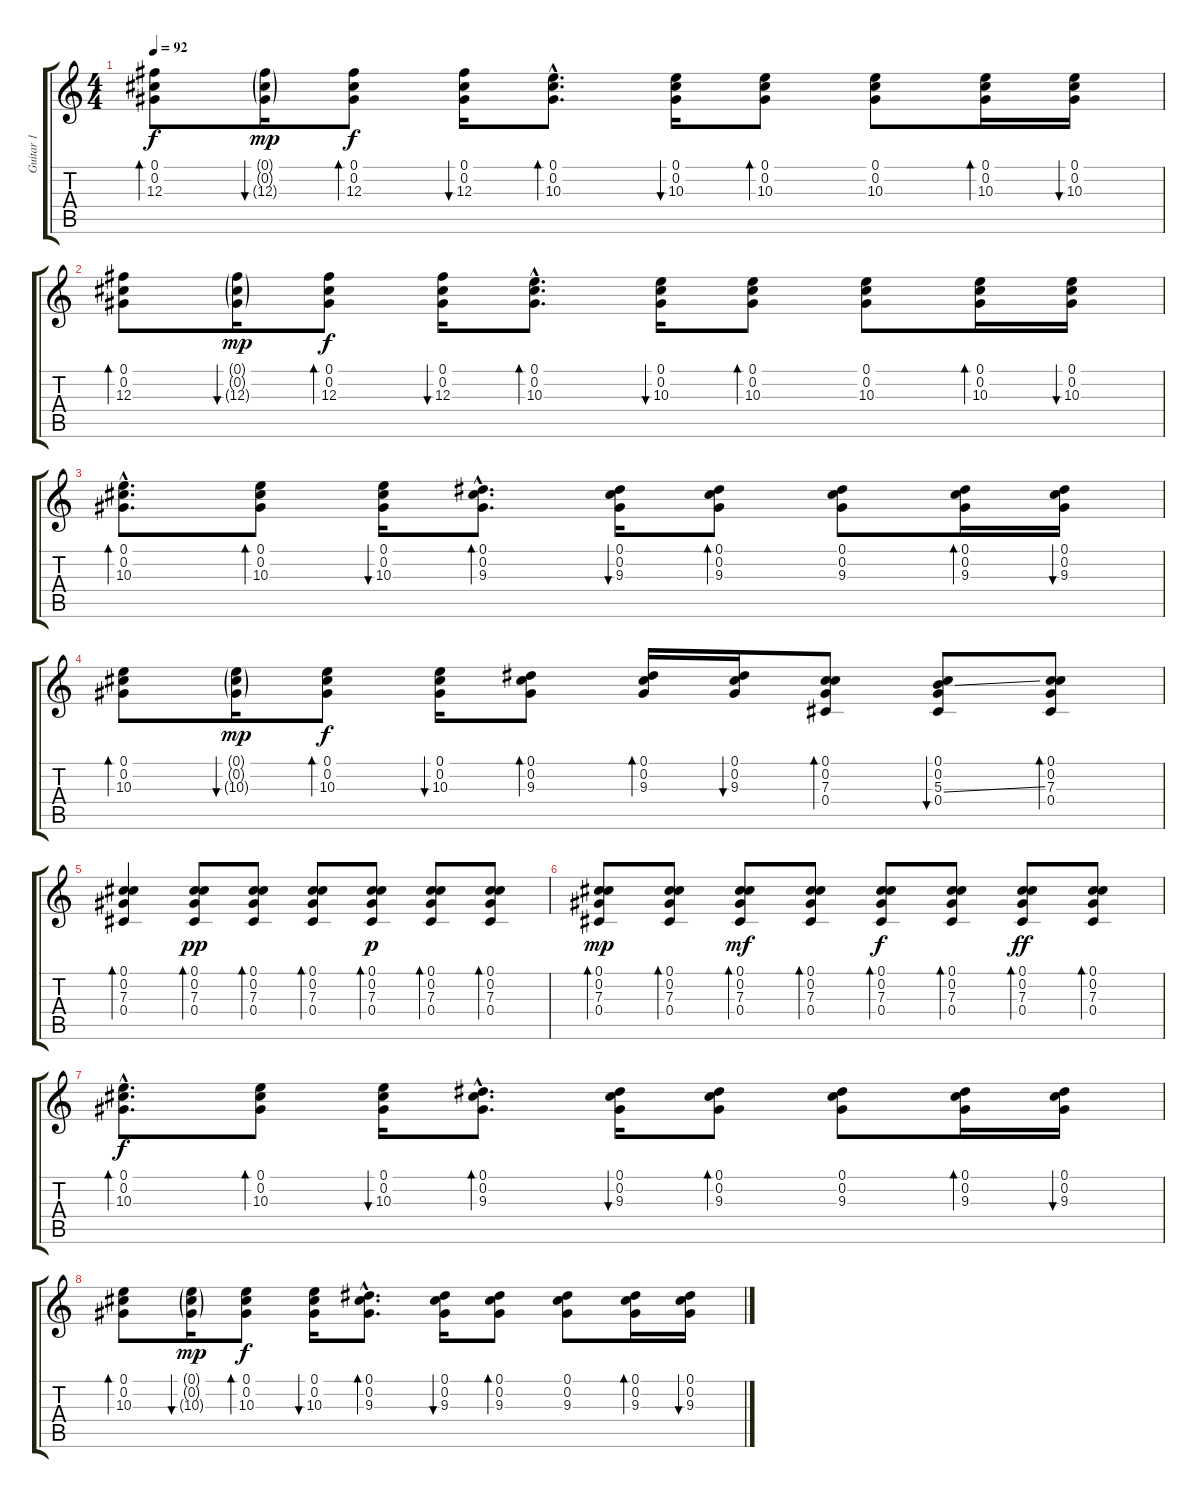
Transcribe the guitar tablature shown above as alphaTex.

\track ("Guitar 1" "Guitar 1") {instrument electricguitarclean}
\staff {score tabs}
\tuning (Db4 Ab3 Gb3 Db3 Ab2 Db2) {hide}
\ts (4 4)
\section ("" "")
\tempo 92
\clef g2
\ks c
(0.1 0.2 12.3).8{bd 30 dy f} (0.1{g} 0.2{g} 12.3{g}).16{bu 30 dy mp} (0.1 0.2 12.3).8{bd 30 dy f} (0.1 0.2 12.3).16{bu 30} (0.1{hac} 0.2{hac} 10.3{hac}).8{d bd 30} (0.1 0.2 10.3).16{bu 30} (0.1 0.2 10.3).8{bd 30} (0.1 0.2 10.3).8 (0.1 0.2 10.3).16{bd 30} (0.1 0.2 10.3).16{bu 30} |
(0.1 0.2 12.3).8{bd 30} (0.1{g} 0.2{g} 12.3{g}).16{bu 30 dy mp} (0.1 0.2 12.3).8{bd 30 dy f} (0.1 0.2 12.3).16{bu 30} (0.1{hac} 0.2{hac} 10.3{hac}).8{d bd 30} (0.1 0.2 10.3).16{bu 30} (0.1 0.2 10.3).8{bd 30} (0.1 0.2 10.3).8 (0.1 0.2 10.3).16{bd 30} (0.1 0.2 10.3).16{bu 30} |
(0.1{hac} 0.2{hac} 10.3{hac}).8{d bd 30} (0.1 0.2 10.3).8{bd 30} (0.1 0.2 10.3).16{bu 30} (0.1{hac} 0.2{hac} 9.3{hac}).8{d bd 30} (0.1 0.2 9.3).16{bu 30} (0.1 0.2 9.3).8{bd 30} (0.1 0.2 9.3).8 (0.1 0.2 9.3).16{bd 30} (0.1 0.2 9.3).16{bu 30} |
(0.1 0.2 10.3).8{bd 30} (0.1{g} 0.2{g} 10.3{g}).16{bu 30 dy mp} (0.1 0.2 10.3).8{bd 30 dy f} (0.1 0.2 10.3).16{bu 30} (0.1 0.2 9.3).8{bd 30} (0.1 0.2 9.3).16{bd 30} (0.1 0.2 9.3).16{bu 30} (0.1 0.2 7.3 0.4).8{bd 60} (0.1 0.2 5.3{ss} 0.4).8{bu 60} (0.1 0.2 7.3 0.4).8{bd 120} |
\section ("" "")
(0.1 0.2 7.3 0.4).4{bd 120} (0.1 0.2 7.3 0.4).8{bd 30 dy pp} (0.1 0.2 7.3 0.4).8{bd 30} (0.1 0.2 7.3 0.4).8{bd 30} (0.1 0.2 7.3 0.4).8{bd 30 dy p} (0.1 0.2 7.3 0.4).8{bd 30} (0.1 0.2 7.3 0.4).8{bd 30} |
(0.1 0.2 7.3 0.4).8{bd 30 dy mp} (0.1 0.2 7.3 0.4).8{bd 30} (0.1 0.2 7.3 0.4).8{bd 30 dy mf} (0.1 0.2 7.3 0.4).8{bd 30} (0.1 0.2 7.3 0.4).8{bd 30 dy f} (0.1 0.2 7.3 0.4).8{bd 30} (0.1 0.2 7.3 0.4).8{bd 30 dy ff} (0.1 0.2 7.3 0.4).8{bd 30} |
(0.1{hac} 0.2{hac} 10.3{hac}).8{d bd 30 dy f} (0.1 0.2 10.3).8{bd 30} (0.1 0.2 10.3).16{bu 30} (0.1{hac} 0.2{hac} 9.3{hac}).8{d bd 30} (0.1 0.2 9.3).16{bu 30} (0.1 0.2 9.3).8{bd 30} (0.1 0.2 9.3).8 (0.1 0.2 9.3).16{bd 30} (0.1 0.2 9.3).16{bu 30} |
(0.1 0.2 10.3).8{bd 30} (0.1{g} 0.2{g} 10.3{g}).16{bu 30 dy mp} (0.1 0.2 10.3).8{bd 30 dy f} (0.1 0.2 10.3).16{bu 30} (0.1{hac} 0.2{hac} 9.3{hac}).8{d bd 30} (0.1 0.2 9.3).16{bu 30} (0.1 0.2 9.3).8{bd 30} (0.1 0.2 9.3).8 (0.1 0.2 9.3).16{bd 30} (0.1 0.2 9.3).16{bu 30}
